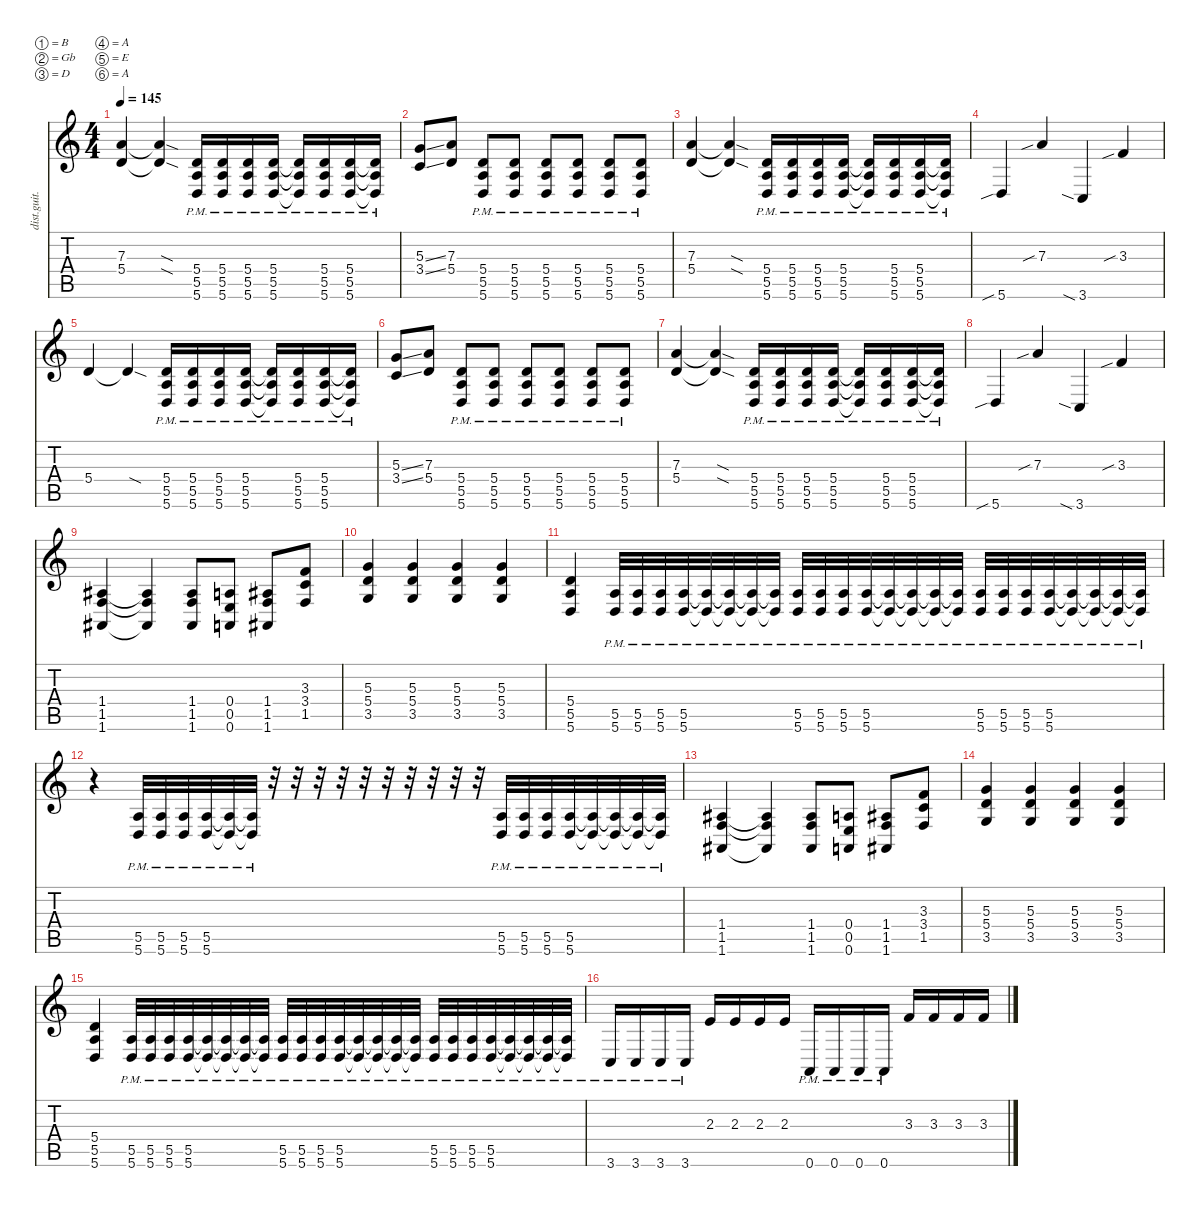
\defaultSystemsLayout 4
\hideDynamics
\bracketExtendMode nobrackets
\otherSystemsTrackNameOrientation horizontal
\track ("riff" "dist.guit.") {instrument distortionguitar}
\staff {score tabs}
\tuning (B3 Gb3 D3 A2 E2 A1)
\ts (4 4)
\tempo 145
\clef g2
\ks c
(5.4 7.3).4{dy mf beam Up} (5.4{sod t} 7.3{sod t}).4{beam Up} (5.6{pm} 5.4{pm} 5.5{pm}).16{beam Up} (5.6{pm} 5.5{pm} 5.4{pm}).16{beam Up} (5.6{pm} 5.4{pm} 5.5{pm}).16{beam Up} (5.6{pm} 5.5{pm} 5.4{pm}).16{beam Up} (5.6{pm t} 5.5{pm t} 5.4{pm t}).16{beam Up} (5.6{pm} 5.4{pm} 5.5{pm}).16{beam Up} (5.6{pm} 5.5{pm} 5.4{pm}).16{beam Up} (5.6{pm t} 5.5{pm t} 5.4{pm t}).16{beam Up} |
(3.4{ss} 5.3{ss}).8{beam Up} (5.4 7.3).8{beam Up} (5.6{pm} 5.4{pm} 5.5{pm}).8{beam Up} (5.6{pm} 5.5{pm} 5.4{pm}).8{beam Up} (5.6{pm} 5.4{pm} 5.5{pm}).8{beam Up} (5.6{pm} 5.5{pm} 5.4{pm}).8{beam Up} (5.6{pm} 5.4{pm} 5.5{pm}).8{beam Up} (5.6{pm} 5.5{pm} 5.4{pm}).8{beam Up} |
(5.4 7.3).4{beam Up} (5.4{sod t} 7.3{sod t}).4{beam Up} (5.6{pm} 5.4{pm} 5.5{pm}).16{beam Up} (5.6{pm} 5.5{pm} 5.4{pm}).16{beam Up} (5.6{pm} 5.4{pm} 5.5{pm}).16{beam Up} (5.6{pm} 5.5{pm} 5.4{pm}).16{beam Up} (5.6{pm t} 5.5{pm t} 5.4{pm t}).16{beam Up} (5.6{pm} 5.4{pm} 5.5{pm}).16{beam Up} (5.6{pm} 5.5{pm} 5.4{pm}).16{beam Up} (5.6{pm t} 5.5{pm t} 5.4{pm t}).16{beam Up} |
5.6{sib}.4{beam Up} 7.3{sib}.4{beam Up} 3.6{sia}.4{beam Up} 3.3{sib}.4{beam Up} |
5.4.4{beam Up} 5.4{sod t}.4{beam Up} (5.6{pm} 5.5{pm} 5.4{pm}).16{beam Up} (5.6{pm} 5.4{pm} 5.5{pm}).16{beam Up} (5.6{pm} 5.5{pm} 5.4{pm}).16{beam Up} (5.6{pm} 5.4{pm} 5.5{pm}).16{beam Up} (5.6{pm t} 5.4{pm t} 5.5{pm t}).16{beam Up} (5.6{pm} 5.5{pm} 5.4{pm}).16{beam Up} (5.6{pm} 5.4{pm} 5.5{pm}).16{beam Up} (5.6{pm t} 5.4{pm t} 5.5{pm t}).16{beam Up} |
(3.4{ss} 5.3{ss}).8{beam Up} (5.4 7.3).8{beam Up} (5.6{pm} 5.4{pm} 5.5{pm}).8{beam Up} (5.6{pm} 5.5{pm} 5.4{pm}).8{beam Up} (5.6{pm} 5.4{pm} 5.5{pm}).8{beam Up} (5.6{pm} 5.5{pm} 5.4{pm}).8{beam Up} (5.6{pm} 5.4{pm} 5.5{pm}).8{beam Up} (5.6{pm} 5.5{pm} 5.4{pm}).8{beam Up} |
(5.4 7.3).4{beam Up} (5.4{sod t} 7.3{sod t}).4{beam Up} (5.6{pm} 5.5{pm} 5.4{pm}).16{beam Up} (5.6{pm} 5.4{pm} 5.5{pm}).16{beam Up} (5.6{pm} 5.5{pm} 5.4{pm}).16{beam Up} (5.6{pm} 5.4{pm} 5.5{pm}).16{beam Up} (5.6{pm t} 5.4{pm t} 5.5{pm t}).16{beam Up} (5.6{pm} 5.5{pm} 5.4{pm}).16{beam Up} (5.6{pm} 5.4{pm} 5.5{pm}).16{beam Up} (5.6{pm t} 5.4{pm t} 5.5{pm t}).16{beam Up} |
5.6{sib}.4{beam Up} 7.3{sib}.4{beam Up} 3.6{sia}.4{beam Up} 3.3{sib}.4{beam Up} |
(1.6{acc #} 1.5 1.4{acc #}).4{beam Up} (1.6{t acc #} 1.5{t} 1.4{t acc #}).4{beam Up} (1.6{acc #} 1.5 1.4{acc #}).8{beam Up} (0.6 0.4 0.5).8{beam Up} (1.6{acc #} 1.5 1.4{acc #}).8{beam Up} (3.4 1.5 3.3).8{beam Up} |
(5.4 3.5 5.3).4{beam Up} (3.5 5.4 5.3).4{beam Up} (3.5 5.4 5.3).4{beam Up} (3.5 5.4 5.3).4{beam Up} |
(5.6 5.5 5.4).4{beam Up} (5.6{pm} 5.5{pm}).32{beam Up} (5.6{pm} 5.5{pm}).32{beam Up} (5.6{pm} 5.5{pm}).32{beam Up} (5.6{pm} 5.5{pm}).32{beam Up} (5.6{pm t} 5.5{pm t}).32{beam Up} (5.6{pm t} 5.5{pm t}).32{beam Up} (5.6{pm t} 5.5{pm t}).32{beam Up} (5.6{pm t} 5.5{pm t}).32{beam Up} (5.6{pm} 5.5{pm}).32{beam Up} (5.6{pm} 5.5{pm}).32{beam Up} (5.6{pm} 5.5{pm}).32{beam Up} (5.6{pm} 5.5{pm}).32{beam Up} (5.6{pm t} 5.5{pm t}).32{beam Up} (5.6{pm t} 5.5{pm t}).32{beam Up} (5.6{pm t} 5.5{pm t}).32{beam Up} (5.6{pm t} 5.5{pm t}).32{beam Up} (5.6{pm} 5.5{pm}).32{beam Up} (5.6{pm} 5.5{pm}).32{beam Up} (5.6{pm} 5.5{pm}).32{beam Up} (5.6{pm} 5.5{pm}).32{beam Up} (5.6{pm t} 5.5{pm t}).32{beam Up} (5.6{pm t} 5.5{pm t}).32{beam Up} (5.6{pm t} 5.5{pm t}).32{beam Up} (5.6{pm t} 5.5{pm t}).32{beam Up} |
r.4{beam Down} (5.6{pm} 5.5{pm}).32{beam Up} (5.6{pm} 5.5{pm}).32{beam Up} (5.6{pm} 5.5{pm}).32{beam Up} (5.6{pm} 5.5{pm}).32{beam Up} (5.6{pm t} 5.5{pm t}).32{beam Up} (5.6{pm t} 5.5{pm t}).32{beam Up} r.32{beam Up} r.32{beam Up} r.32{beam Up} r.32{beam Up} r.32{beam Up} r.32{beam Up} r.32{beam Up} r.32{beam Up} r.32{beam Up} r.32{beam Up} (5.6{pm} 5.5{pm}).32{beam Up} (5.6{pm} 5.5{pm}).32{beam Up} (5.6{pm} 5.5{pm}).32{beam Up} (5.6{pm} 5.5{pm}).32{beam Up} (5.6{pm t} 5.5{pm t}).32{beam Up} (5.6{pm t} 5.5{pm t}).32{beam Up} (5.6{pm t} 5.5{pm t}).32{beam Up} (5.6{pm t} 5.5{pm t}).32{beam Up} |
(1.6{acc #} 1.5 1.4{acc #}).4{beam Up} (1.6{t acc #} 1.5{t} 1.4{t acc #}).4{beam Up} (1.6{acc #} 1.5 1.4{acc #}).8{beam Up} (0.6 0.4 0.5).8{beam Up} (1.6{acc #} 1.5 1.4{acc #}).8{beam Up} (3.4 1.5 3.3).8{beam Up} |
(5.4 3.5 5.3).4{beam Up} (3.5 5.4 5.3).4{beam Up} (3.5 5.4 5.3).4{beam Up} (3.5 5.4 5.3).4{beam Up} |
(5.6 5.5 5.4).4{beam Up} (5.6{pm} 5.5{pm}).32{beam Up} (5.6{pm} 5.5{pm}).32{beam Up} (5.6{pm} 5.5{pm}).32{beam Up} (5.6{pm} 5.5{pm}).32{beam Up} (5.6{pm t} 5.5{pm t}).32{beam Up} (5.6{pm t} 5.5{pm t}).32{beam Up} (5.6{pm t} 5.5{pm t}).32{beam Up} (5.6{pm t} 5.5{pm t}).32{beam Up} (5.6{pm} 5.5{pm}).32{beam Up} (5.6{pm} 5.5{pm}).32{beam Up} (5.6{pm} 5.5{pm}).32{beam Up} (5.6{pm} 5.5{pm}).32{beam Up} (5.6{pm t} 5.5{pm t}).32{beam Up} (5.6{pm t} 5.5{pm t}).32{beam Up} (5.6{pm t} 5.5{pm t}).32{beam Up} (5.6{pm t} 5.5{pm t}).32{beam Up} (5.6{pm} 5.5{pm}).32{beam Up} (5.6{pm} 5.5{pm}).32{beam Up} (5.6{pm} 5.5{pm}).32{beam Up} (5.6{pm} 5.5{pm}).32{beam Up} (5.6{pm t} 5.5{pm t}).32{beam Up} (5.6{pm t} 5.5{pm t}).32{beam Up} (5.6{pm t} 5.5{pm t}).32{beam Up} (5.6{pm t} 5.5{pm t}).32{beam Up} |
3.6{pm}.16{beam Up} 3.6{pm}.16{beam Up} 3.6{pm}.16{beam Up} 3.6{pm}.16{beam Up} 2.3.16{beam Up} 2.3.16{beam Up} 2.3.16{beam Up} 2.3.16{beam Up} 0.6{pm}.16{beam Up} 0.6{pm}.16{beam Up} 0.6{pm}.16{beam Up} 0.6{pm}.16{beam Up} 3.3.16{beam Up} 3.3.16{beam Up} 3.3.16{beam Up} 3.3.16{beam Up}
